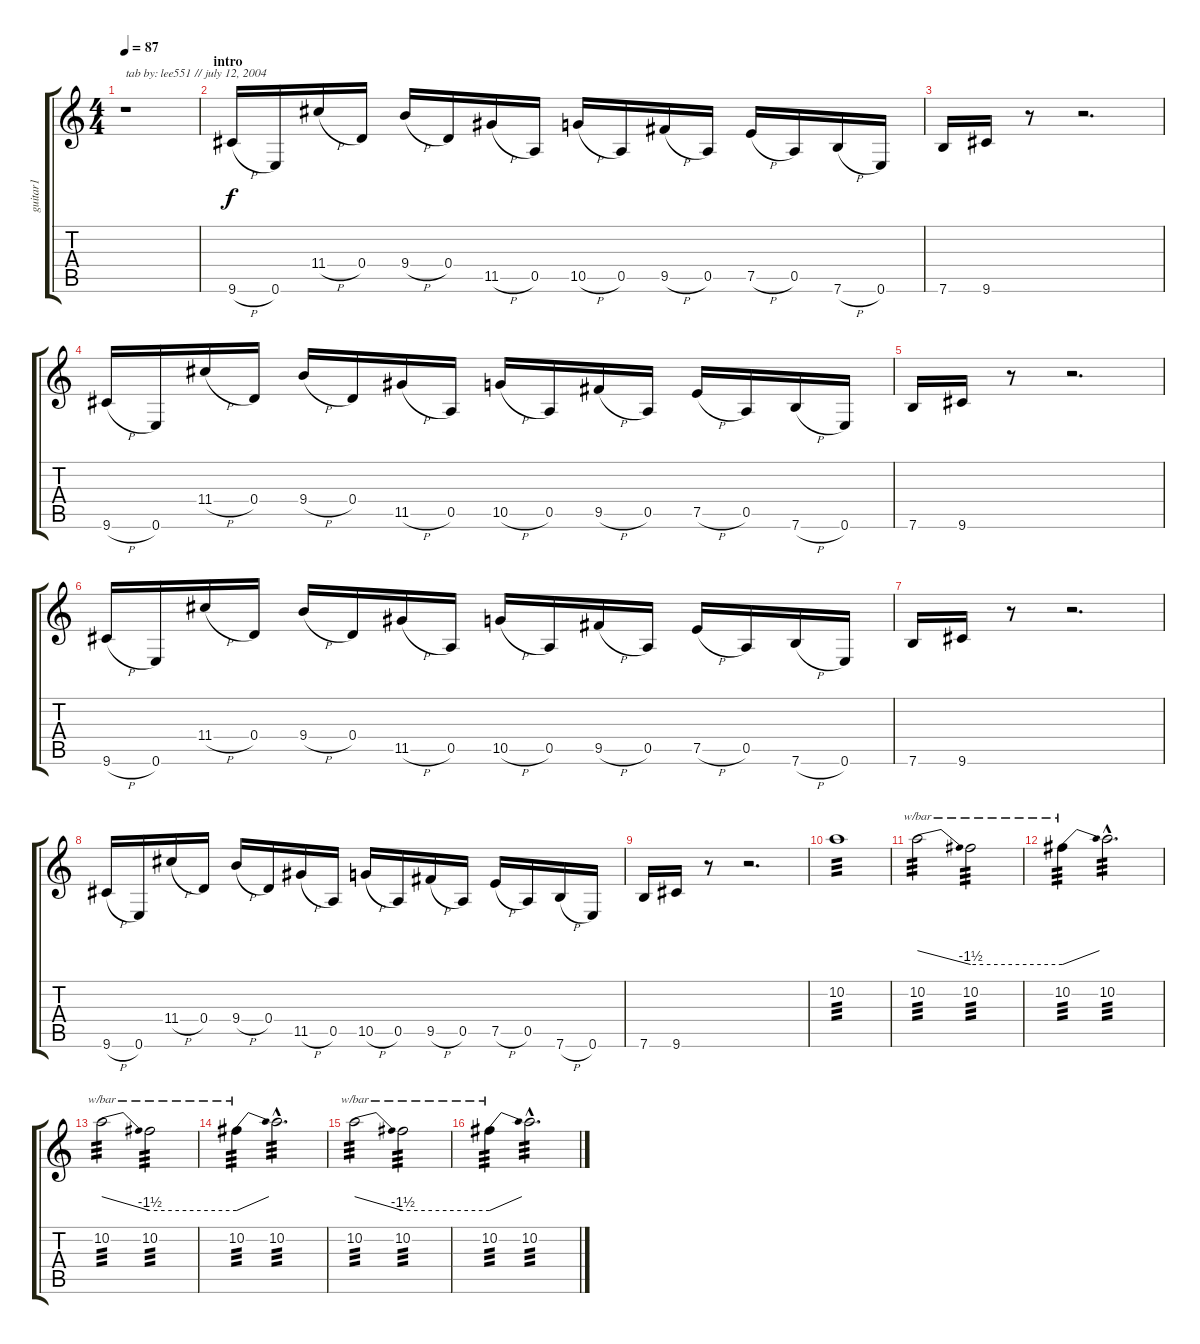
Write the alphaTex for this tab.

\track ("guitar1" "guitar1") {instrument distortionguitar}
\staff {score tabs}
\tuning (E4 B3 G3 D3 A2 E2) {hide}
\ts (4 4)
\tempo 87
\clef g2
\ks c
r.1{txt "tab by: lee551 // july 12, 2004" dy f instrument distortionguitar} |
\section ("" "intro")
9.6{h}.16 0.6.16 11.4{h}.16 0.4.16 9.4{h}.16 0.4.16 11.5{h}.16 0.5.16 10.5{h}.16 0.5.16 9.5{h}.16 0.5.16 7.5{h}.16 0.5.16 7.6{h}.16 0.6.16 |
7.6.16 9.6.16 r.8 r.2{d} |
9.6{h}.16 0.6.16 11.4{h}.16 0.4.16 9.4{h}.16 0.4.16 11.5{h}.16 0.5.16 10.5{h}.16 0.5.16 9.5{h}.16 0.5.16 7.5{h}.16 0.5.16 7.6{h}.16 0.6.16 |
7.6.16 9.6.16 r.8 r.2{d} |
9.6{h}.16 0.6.16 11.4{h}.16 0.4.16 9.4{h}.16 0.4.16 11.5{h}.16 0.5.16 10.5{h}.16 0.5.16 9.5{h}.16 0.5.16 7.5{h}.16 0.5.16 7.6{h}.16 0.6.16 |
7.6.16 9.6.16 r.8 r.2{d} |
9.6{h}.16 0.6.16 11.4{h}.16 0.4.16 9.4{h}.16 0.4.16 11.5{h}.16 0.5.16 10.5{h}.16 0.5.16 9.5{h}.16 0.5.16 7.5{h}.16 0.5.16 7.6{h}.16 0.6.16 |
7.6.16 9.6.16 r.8 r.2{d} |
10.2.1{tp 3} |
10.2.2{tbe (dive default 0 0 60 -6) tp 3} 10.2.2{tbe (hold default 0 -6 60 -6) tp 3} |
10.2.4{tbe (dive default 0 -6 60 0) tp 3} 10.2{hac}.2{d tp 3} |
10.2.2{tbe (dive default 0 0 60 -6) tp 3} 10.2.2{tbe (hold default 0 -6 60 -6) tp 3} |
10.2.4{tbe (dive default 0 -6 60 0) tp 3} 10.2{hac}.2{d tp 3} |
10.2.2{tbe (dive default 0 0 60 -6) tp 3} 10.2.2{tbe (hold default 0 -6 60 -6) tp 3} |
10.2.4{tbe (dive default 0 -6 60 0) tp 3} 10.2{hac}.2{d tp 3}
